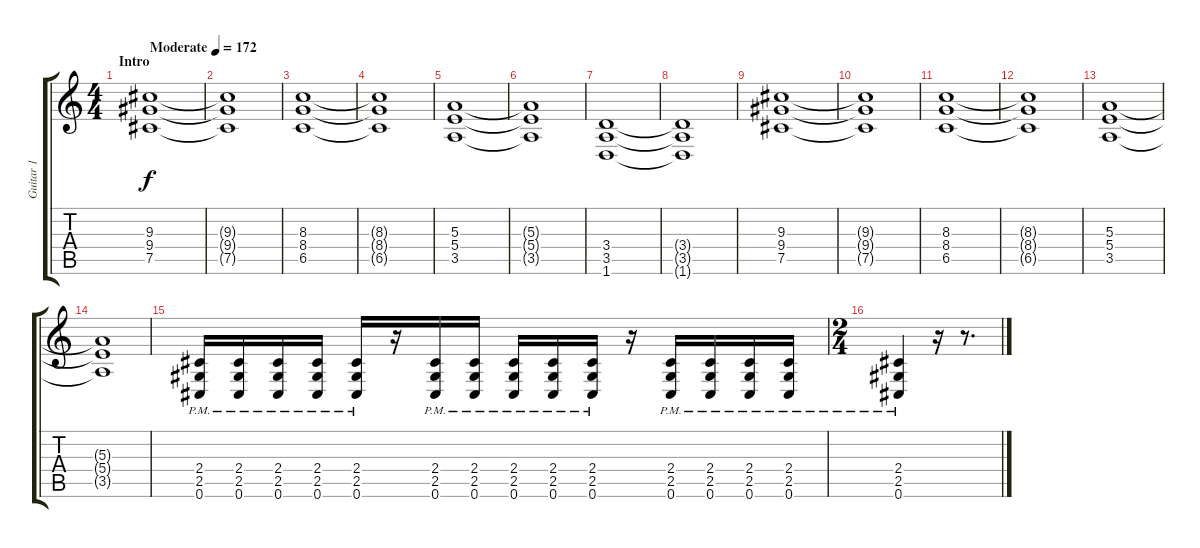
\track ("Guitar 1" "Guitar 1") {instrument distortionguitar}
\staff {score tabs}
\tuning (Db4 Ab3 E3 B2 Gb2 Db2) {hide}
\ts (4 4)
\section ("" "Intro")
\tempo (172 "Moderate")
\clef g2
\ks c
(9.3 9.4 7.5).1{dy f instrument distortionguitar} |
(9.3{t} 9.4{t} 7.5{t}).1 |
(8.3 8.4 6.5).1 |
(8.3{t} 8.4{t} 6.5{t}).1 |
(5.3 5.4 3.5).1 |
(5.3{t} 5.4{t} 3.5{t}).1 |
(3.4 3.5 1.6).1 |
(3.4{t} 3.5{t} 1.6{t}).1 |
(9.3 9.4 7.5).1 |
(9.3{t} 9.4{t} 7.5{t}).1 |
(8.3 8.4 6.5).1 |
(8.3{t} 8.4{t} 6.5{t}).1 |
(5.3 5.4 3.5).1 |
(5.3{t} 5.4{t} 3.5{t}).1 |
(2.4{pm} 2.5{pm} 0.6{pm}).16 (2.4{pm} 2.5{pm} 0.6{pm}).16 (2.4{pm} 2.5{pm} 0.6{pm}).16 (2.4{pm} 2.5{pm} 0.6{pm}).16 (2.4{pm} 2.5{pm} 0.6{pm}).16 r.16 (2.4{pm} 2.5{pm} 0.6{pm}).16 (2.4{pm} 2.5{pm} 0.6{pm}).16 (2.4{pm} 2.5{pm} 0.6{pm}).16 (2.4{pm} 2.5{pm} 0.6{pm}).16 (2.4{pm} 2.5{pm} 0.6{pm}).16 r.16 (2.4{pm} 2.5{pm} 0.6{pm}).16 (2.4{pm} 2.5{pm} 0.6{pm}).16 (2.4{pm} 2.5{pm} 0.6{pm}).16 (2.4{pm} 2.5{pm} 0.6{pm}).16 |
\ts (2 4)
(2.4{pm} 2.5{pm} 0.6{pm}).4 r.16 r.8{d}
